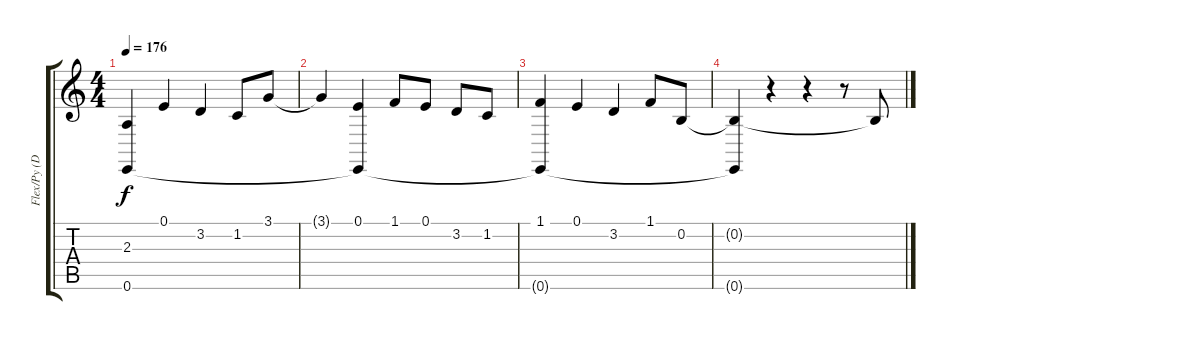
\track ("Flex/Py (Dudelsäcke)" "Flex/Py (D") {instrument bagpipe}
\staff {score tabs}
\tuning (E4 B3 G3 D3 A2 E2) {hide}
\ts (4 4)
\tempo 176
\clef g2
\ks c
(2.3 0.6{t}).4{dy f} 0.1.4 3.2.4 1.2.8 3.1.8 |
3.1{t}.4 (0.1 0.6{t}).4 1.1.8 0.1.8 3.2.8 1.2.8 |
(1.1 0.6{t}).4 0.1.4 3.2.4 1.1.8 0.2.8 |
(0.2{t} 0.6{t}).4 r.4 r.4 r.8 0.2{t}.8
